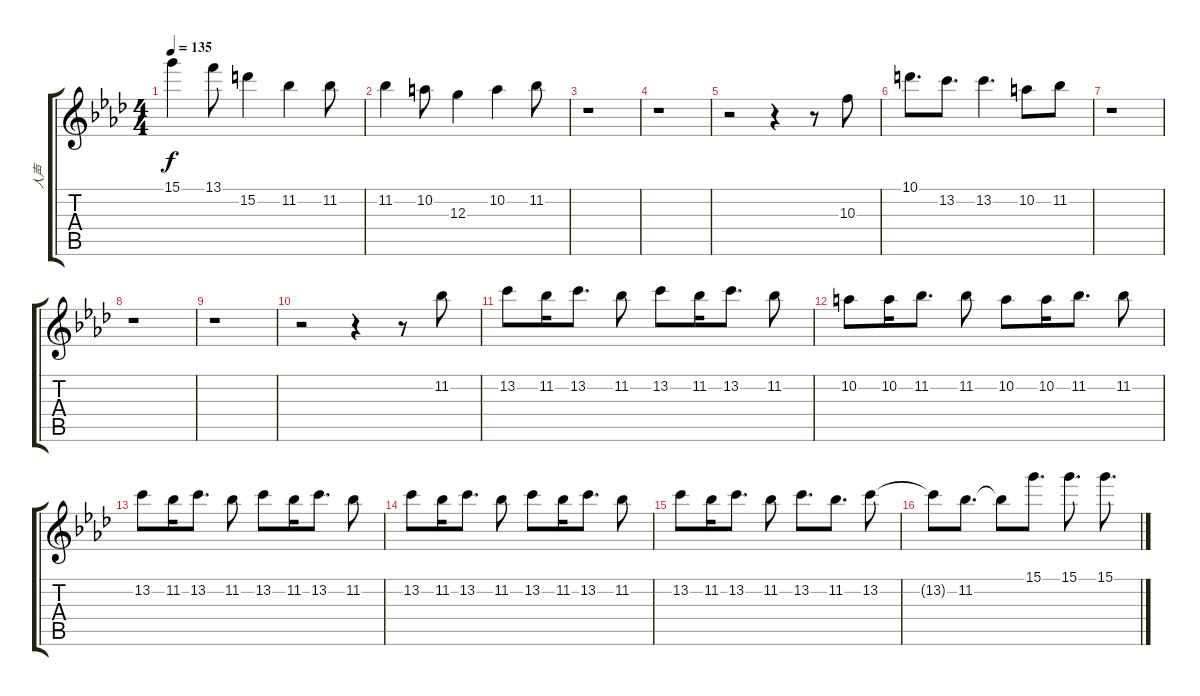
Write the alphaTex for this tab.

\track ("人声" "人声") {instrument acousticguitarnylon}
\staff {score tabs}
\tuning (E4 B3 G3 D3 A2 E2) {hide}
\ts (4 4)
\tempo 135
\clef g2
\ks ab
15.1.4{dy f} 13.1.8 15.2.4 11.2.4 11.2.8 |
11.2.4 10.2.8 12.3.4 10.2.4 11.2.8 |
r.1 |
r.1 |
r.2 r.4 r.8 10.3.8 |
10.1.8{d} 13.2.8{d} 13.2.4{d} 10.2.8 11.2.8 |
r.1 |
r.1 |
r.1 |
r.2 r.4 r.8 11.2.8 |
13.2.8 11.2.16 13.2.8{d} 11.2.8 13.2.8 11.2.16 13.2.8{d} 11.2.8 |
10.2.8 10.2.16 11.2.8{d} 11.2.8 10.2.8 10.2.16 11.2.8{d} 11.2.8 |
13.2.8 11.2.16 13.2.8{d} 11.2.8 13.2.8 11.2.16 13.2.8{d} 11.2.8 |
13.2.8 11.2.16 13.2.8{d} 11.2.8 13.2.8 11.2.16 13.2.8{d} 11.2.8 |
13.2.8 11.2.16 13.2.8{d} 11.2.8 13.2.8{d} 11.2.8{d} 13.2.8 |
13.2{t}.8 11.2.8{d} 11.2{t}.8 15.1.8{d} 15.1.8{d} 15.1.8{d}
